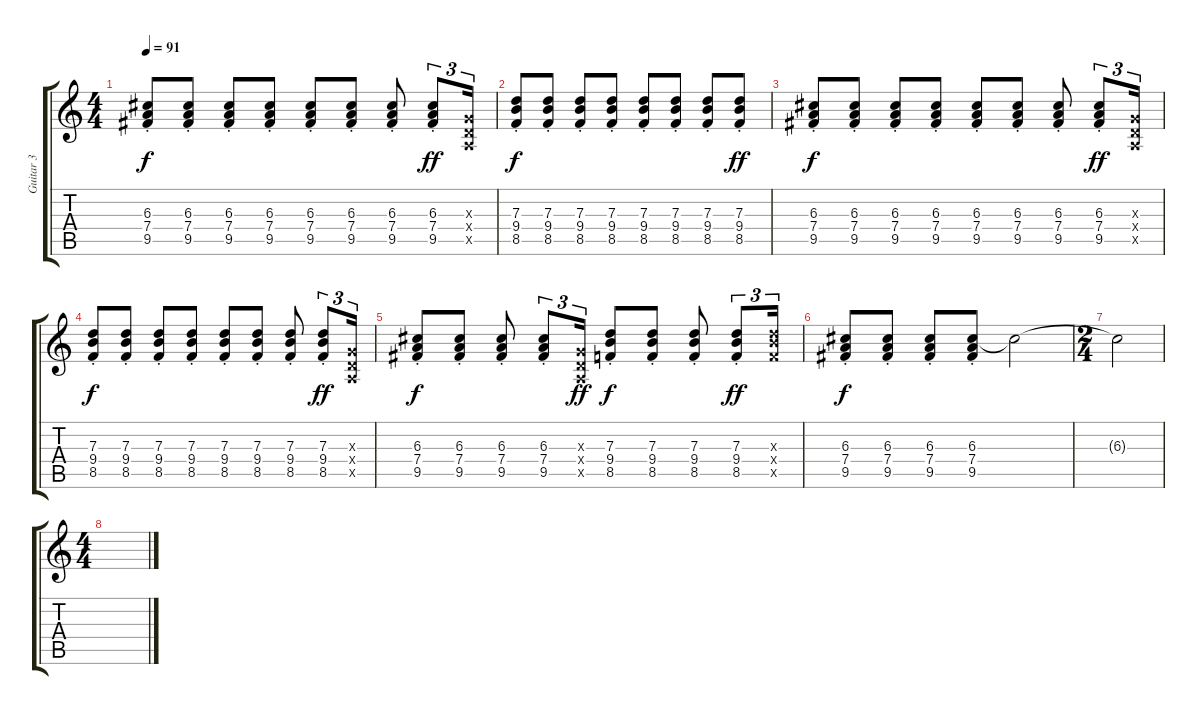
\track ("Guitar 3" "Guitar 3") {instrument electricguitarjazz}
\staff {score tabs}
\tuning (E4 B3 G3 D3 A2 E2) {hide}
\ts (4 4)
\tempo 91
\clef g2
\ks c
(6.3{st} 7.4{st} 9.5{st}).8{dy f} (6.3{st} 7.4{st} 9.5{st}).8 (6.3{st} 7.4{st} 9.5{st}).8 (6.3{st} 7.4{st} 9.5{st}).8 (6.3{st} 7.4{st} 9.5{st}).8 (6.3{st} 7.4{st} 9.5{st}).8 (6.3{st} 7.4{st} 9.5{st}).8 (6.3{st} 7.4{st} 9.5{st}).8{tu (3 2) dy ff} (0.3{x} 0.4{x} 0.5{x}).16{tu (3 2)} |
(7.3{st} 9.4{st} 8.5{st}).8{dy f} (7.3{st} 9.4{st} 8.5{st}).8 (7.3{st} 9.4{st} 8.5{st}).8 (7.3{st} 9.4{st} 8.5{st}).8 (7.3{st} 9.4{st} 8.5{st}).8 (7.3{st} 9.4{st} 8.5{st}).8 (7.3{st} 9.4{st} 8.5{st}).8 (7.3{st} 9.4{st} 8.5{st}).8{dy ff} |
(6.3{st} 7.4{st} 9.5{st}).8{dy f} (6.3{st} 7.4{st} 9.5{st}).8 (6.3{st} 7.4{st} 9.5{st}).8 (6.3{st} 7.4{st} 9.5{st}).8 (6.3{st} 7.4{st} 9.5{st}).8 (6.3{st} 7.4{st} 9.5{st}).8 (6.3{st} 7.4{st} 9.5{st}).8 (6.3{st} 7.4{st} 9.5{st}).8{tu (3 2) dy ff} (0.3{x} 0.4{x} 0.5{x}).16{tu (3 2)} |
(7.3{st} 9.4{st} 8.5{st}).8{dy f} (7.3{st} 9.4{st} 8.5{st}).8 (7.3{st} 9.4{st} 8.5{st}).8 (7.3{st} 9.4{st} 8.5{st}).8 (7.3{st} 9.4{st} 8.5{st}).8 (7.3{st} 9.4{st} 8.5{st}).8 (7.3{st} 9.4{st} 8.5{st}).8 (7.3{st} 9.4{st} 8.5{st}).8{tu (3 2) dy ff} (0.3{x} 0.4{x} 0.5{x}).16{tu (3 2)} |
(6.3{st} 7.4{st} 9.5{st}).8{dy f} (6.3{st} 7.4{st} 9.5{st}).8 (6.3{st} 7.4{st} 9.5{st}).8 (6.3{st} 7.4{st} 9.5{st}).8{tu (3 2)} (0.3{x} 0.4{x} 0.5{x}).16{tu (3 2) dy ff} (7.3{st} 9.4{st} 8.5{st}).8{dy f} (7.3{st} 9.4{st} 8.5{st}).8 (7.3{st} 9.4{st} 8.5{st}).8 (7.3{st} 9.4{st} 8.5{st}).8{tu (3 2) dy ff} (7.3{x} 9.4{x} 8.5{x}).16{tu (3 2)} |
(6.3{st} 7.4{st} 9.5{st}).8{dy f} (6.3{st} 7.4{st} 9.5{st}).8 (6.3{st} 7.4{st} 9.5{st}).8 (6.3{st} 7.4{st} 9.5{st}).8 6.3{t}.2 |
\ts (2 4)
6.3{t}.2 |
\ts (4 4)
